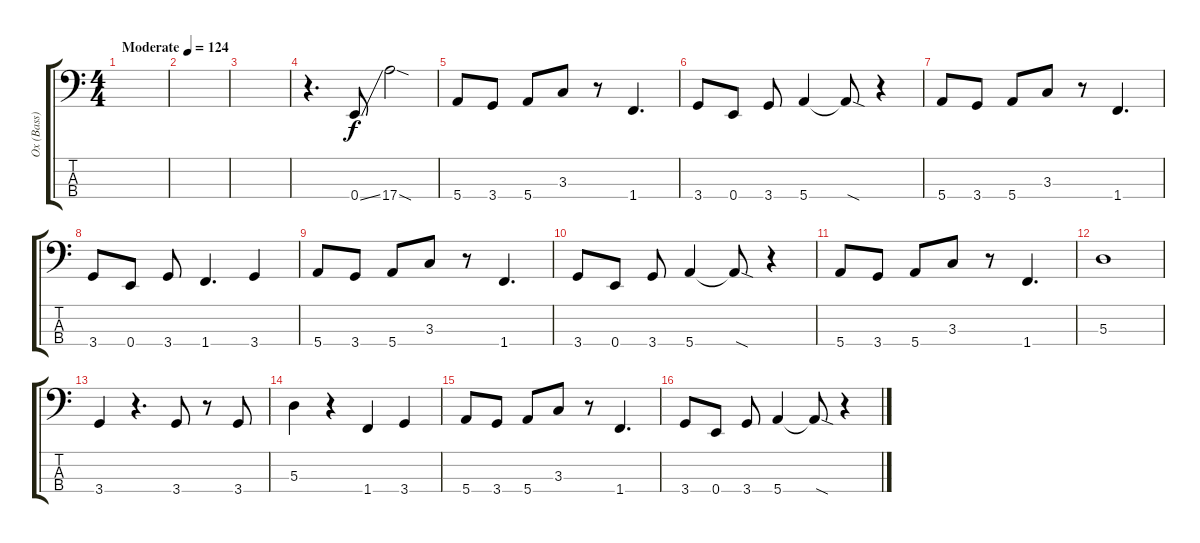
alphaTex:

\track ("Ox (Bass)" "Ox (Bass)") {instrument electricbasspick}
\staff {score tabs}
\tuning (G2 D2 A1 E1) {hide}
\ts (4 4)
\tempo (124 "Moderate")
\clef f4
\ks c
|
|
|
r.4{d} 0.4{ss}.8 17.4{sod}.2 |
5.4.8 3.4.8 5.4.8 3.3.8 r.8 1.4.4{d} |
3.4.8 0.4.8 3.4.8 5.4.4 5.4{sod t}.8 r.4 |
5.4.8 3.4.8 5.4.8 3.3.8 r.8 1.4.4{d} |
3.4.8 0.4.8 3.4.8 1.4.4{d} 3.4.4 |
5.4.8 3.4.8 5.4.8 3.3.8 r.8 1.4.4{d} |
3.4.8 0.4.8 3.4.8 5.4.4 5.4{sod t}.8 r.4 |
5.4.8 3.4.8 5.4.8 3.3.8 r.8 1.4.4{d} |
5.3.1 |
3.4.4 r.4{d} 3.4.8 r.8 3.4.8 |
5.3.4 r.4 1.4.4 3.4.4 |
5.4.8 3.4.8 5.4.8 3.3.8 r.8 1.4.4{d} |
3.4.8 0.4.8 3.4.8 5.4.4 5.4{sod t}.8 r.4
